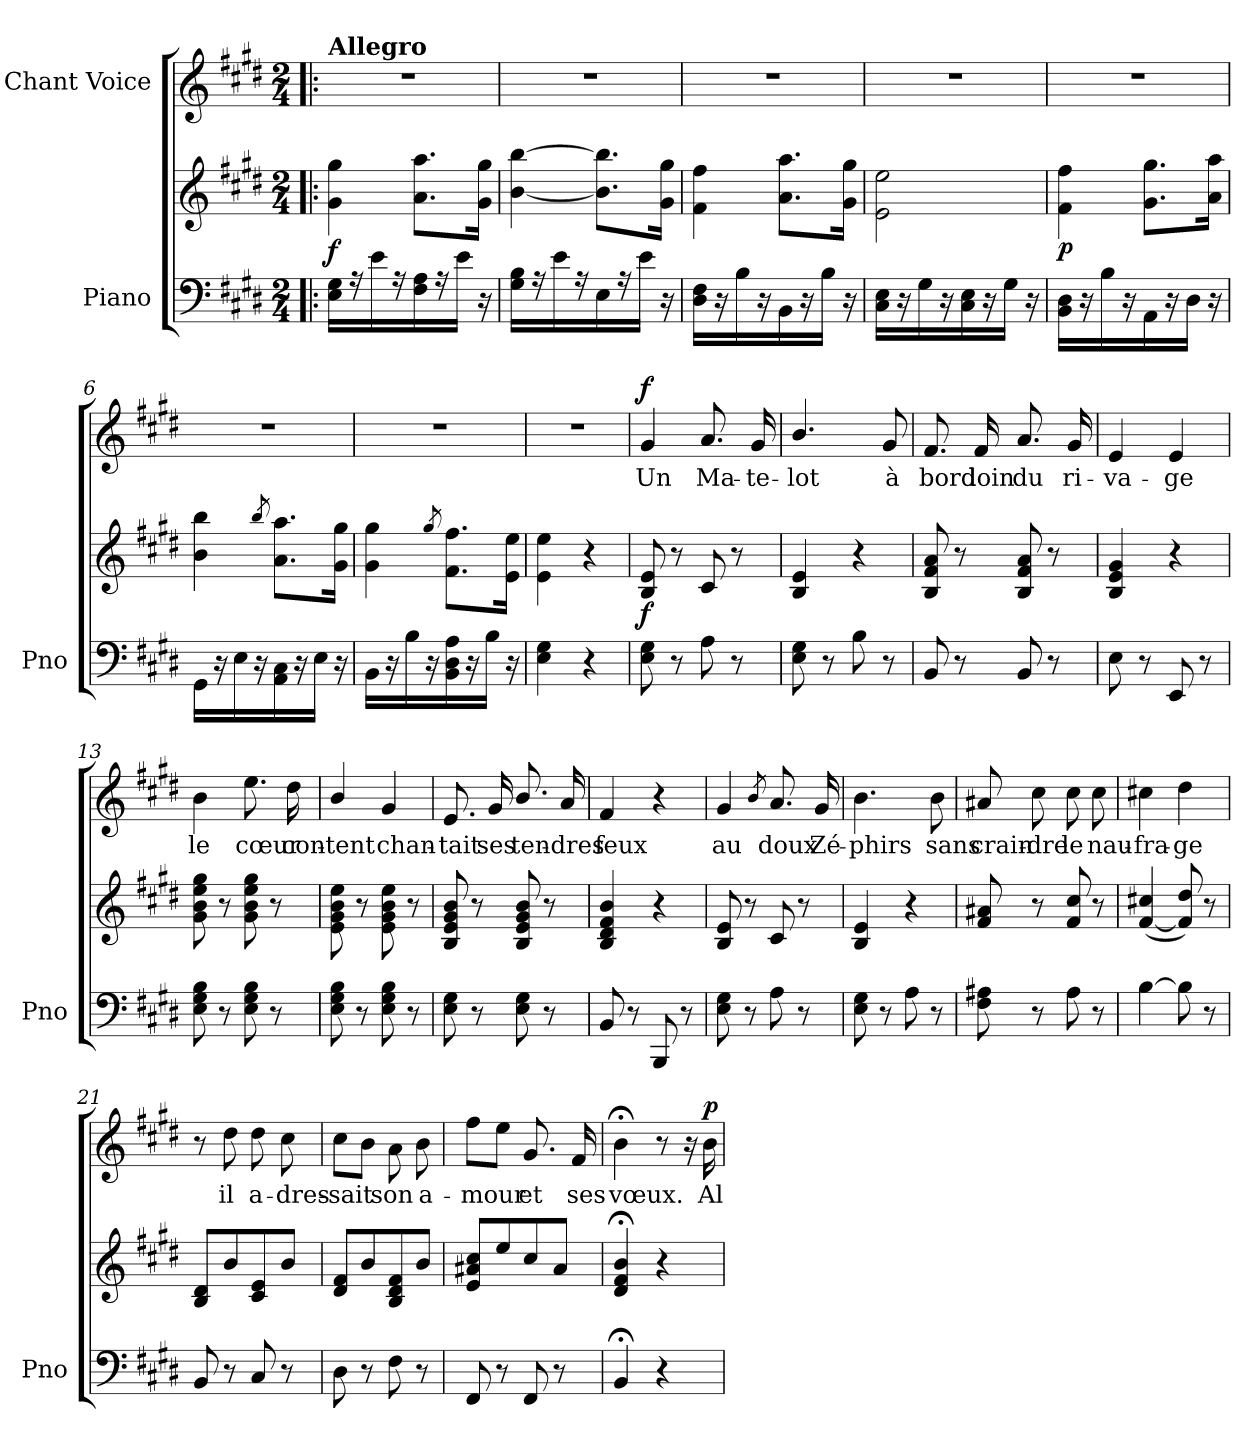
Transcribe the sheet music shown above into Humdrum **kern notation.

**kern	**kern	**dynam	**kern	**text	**dynam
*part2	*part2	*part2	*part1	*part1	*part1
*staff3	*staff2	*staff2/3	*staff1	*staff1	*staff1
*I"Piano	*	*	*I"Chant Voice	*	*
*I'Pno	*	*	*	*	*
*clefF4	*clefG2	*	*clefG2	*	*
*k[f#c#g#d#]	*k[f#c#g#d#]	*	*k[f#c#g#d#]	*	*
*M2/4	*M2/4	*	*M2/4	*	*
=1!|:	=1!|:	=1!|:	=1!|:	=1!|:	=1!|:
!	!	!	!LO:TX:a:B:t=Allegro	!	!
!	!	!LO:DY:b	!	!	!
16E\ 16G#\LL	4g#\ 4gg#\	f	2r	.	.
16r	.	.	.	.	.
16e\	.	.	.	.	.
16r	.	.	.	.	.
16F#\ 16A\	8.a\ 8.aa\L	.	.	.	.
16r	.	.	.	.	.
16e\JJ	.	.	.	.	.
16r	16g#\ 16gg#\Jk	.	.	.	.
=2	=2	=2	=2	=2	=2
16G#\ 16B\LL	[>4b\ [4bb\	.	2r	.	.
16r	.	.	.	.	.
16e\	.	.	.	.	.
16r	.	.	.	.	.
16E\	8.b\] 8.bb\]L	.	.	.	.
16r	.	.	.	.	.
16e\JJ	.	.	.	.	.
16r	16g#\ 16gg#\Jk	.	.	.	.
=3	=3	=3	=3	=3	=3
16D#\ 16F#\LL	4f#\ 4ff#\	.	2r	.	.
16r	.	.	.	.	.
16B\	.	.	.	.	.
16r	.	.	.	.	.
16BB\	8.a\ 8.aa\L	.	.	.	.
16r	.	.	.	.	.
16B\JJ	.	.	.	.	.
16r	16g#\ 16gg#\Jk	.	.	.	.
!!LO:LB:g=z
=4	=4	=4	=4	=4	=4
16C#\ 16E\LL	2e\ 2ee\	.	2r	.	.
16r	.	.	.	.	.
16G#\	.	.	.	.	.
16r	.	.	.	.	.
16C#\ 16E\	.	.	.	.	.
16r	.	.	.	.	.
16G#\JJ	.	.	.	.	.
16r	.	.	.	.	.
=5	=5	=5	=5	=5	=5
!	!	!LO:DY:b	!	!	!
16BB\ 16D#\LL	4f#\ 4ff#\	p	2r	.	.
16r	.	.	.	.	.
16B\	.	.	.	.	.
16r	.	.	.	.	.
16AA\	8.g#\ 8.gg#\L	.	.	.	.
16r	.	.	.	.	.
16D#\JJ	.	.	.	.	.
16r	16a\ 16aa\Jk	.	.	.	.
!!LO:LB:g=z
=6	=6	=6	=6	=6	=6
16GG#\LL	4b\ 4bb\	.	2r	.	.
16r	.	.	.	.	.
16E\	.	.	.	.	.
16r	.	.	.	.	.
.	8qbb/	.	.	.	.
16AA\ 16C#\	8.a\ 8.aa\L	.	.	.	.
16r	.	.	.	.	.
16E\JJ	.	.	.	.	.
16r	16g#\ 16gg#\Jk	.	.	.	.
=7	=7	=7	=7	=7	=7
16BB\LL	4g#\ 4gg#\	.	2r	.	.
16r	.	.	.	.	.
16B\	.	.	.	.	.
16r	.	.	.	.	.
.	8qgg#/	.	.	.	.
16BB\ 16D#\ 16A\	8.f#\ 8.ff#\L	.	.	.	.
16r	.	.	.	.	.
16B\JJ	.	.	.	.	.
16r	16e\ 16ee\Jk	.	.	.	.
=8	=8	=8	=8	=8	=8
4E\ 4G#\	4e\ 4ee\	.	2r	.	.
4r	4r	.	.	.	.
=9	=9	=9	=9	=9	=9
!	!	!LO:DY:b	!	!LO:LY:b	!LO:DY:a
8E\ 8G#\	8B/ 8e/	f	4g#/	Un	f
8r	8r	.	.	.	.
!	!	!	!	!LO:LY:b	!
8A\	8c#/	.	8.a/	Ma-	.
8r	8r	.	.	.	.
!	!	!	!	!LO:LY:b	!
.	.	.	16g#/	-te-	.
=10	=10	=10	=10	=10	=10
!	!	!	!	!LO:LY:b	!
8E\ 8G#\	4B/ 4e/	.	4.b/	-lot	.
8r	.	.	.	.	.
8B\	4r	.	.	.	.
!	!	!	!	!LO:LY:b	!
8r	.	.	8g#/	à	.
!!LO:LB:g=z
=11	=11	=11	=11	=11	=11
!	!	!	!	!LO:LY:b	!
8BB/	8B/ 8f#/ 8a/	.	8.f#/	bord	.
8r	8r	.	.	.	.
!	!	!	!	!LO:LY:b	!
.	.	.	16f#/	loin	.
!	!	!	!	!LO:LY:b	!
8BB/	8B/ 8f#/ 8a/	.	8.a/	du	.
8r	8r	.	.	.	.
!	!	!	!	!LO:LY:b	!
.	.	.	16g#/	ri-	.
=12	=12	=12	=12	=12	=12
!	!	!	!	!LO:LY:b	!
8E\	4B/ 4e/ 4g#/	.	4e/	-va-	.
8r	.	.	.	.	.
!	!	!	!	!LO:LY:b	!
8EE/	4r	.	4e/	-ge	.
8r	.	.	.	.	.
!!LO:LB:g=z
=13	=13	=13	=13	=13	=13
!	!	!	!	!LO:LY:b	!
8E\ 8G#\ 8B\	8g#\ 8b\ 8ee\ 8gg#\	.	4b\	le	.
8r	8r	.	.	.	.
!	!	!	!	!LO:LY:b	!
8E\ 8G#\ 8B\	8g#\ 8b\ 8ee\ 8gg#\	.	8.ee\	cœur	.
8r	8r	.	.	.	.
!	!	!	!	!LO:LY:b	!
.	.	.	16dd#\	con-	.
=14	=14	=14	=14	=14	=14
!	!	!	!	!LO:LY:b	!
8E\ 8G#\ 8B\	8e\ 8g#\ 8b\ 8ee\	.	4b/	-tent	.
8r	8r	.	.	.	.
!	!	!	!	!LO:LY:b	!
8E\ 8G#\ 8B\	8e\ 8g#\ 8b\ 8ee\	.	4g#/	chan-	.
8r	8r	.	.	.	.
=15	=15	=15	=15	=15	=15
!	!	!	!	!LO:LY:b	!
8E\ 8G#\	8B/ 8e/ 8g#/ 8b/	.	8.e/	-tait	.
8r	8r	.	.	.	.
!	!	!	!	!LO:LY:b	!
.	.	.	16g#/	ses	.
!	!	!	!	!LO:LY:b	!
8E\ 8G#\	8B/ 8e/ 8g#/ 8b/	.	8.b/	ten-	.
8r	8r	.	.	.	.
!	!	!	!	!LO:LY:b	!
.	.	.	16a/	-dres	.
=16	=16	=16	=16	=16	=16
!	!	!	!	!LO:LY:b	!
8BB/	4B/ 4d#/ 4f#/ 4b/	.	4f#/	feux	.
8r	.	.	.	.	.
8BBB/	4r	.	4r	.	.
8r	.	.	.	.	.
=17	=17	=17	=17	=17	=17
!	!	!	!	!LO:LY:b	!
8E\ 8G#\	8B/ 8e/	.	4g#/	au	.
8r	8r	.	.	.	.
.	.	.	8qb/	.	.
!	!	!	!	!LO:LY:b	!
8A\	8c#/	.	8.a/	doux	.
8r	8r	.	.	.	.
!	!	!	!	!LO:LY:b	!
.	.	.	16g#/	Zé-	.
=18	=18	=18	=18	=18	=18
!	!	!	!	!LO:LY:b	!
8E\ 8G#\	4B/ 4e/	.	4.b\	-phirs	.
8r	.	.	.	.	.
8A\	4r	.	.	.	.
!	!	!	!	!LO:LY:b	!
8r	.	.	8b\	sans	.
!!LO:PB:g=z
=19	=19	=19	=19	=19	=19
!	!	!	!	!LO:LY:b	!
8F#\ 8A#X\	8f#/ 8a#X/	.	8a#X/	crain-	.
!	!	!	!	!LO:LY:b	!
8r	8r	.	8cc#\	-dre	.
!	!	!	!	!LO:LY:b	!
8A#\	8f#/ 8cc#/	.	8cc#\	le	.
!	!	!	!	!LO:LY:b	!
8r	8r	.	8cc#\	nau-	.
=20	=20	=20	=20	=20	=20
!	!	!	!	!LO:LY:b	!
[4B\	([4f#/ 4cc#X/	.	4cc#X\	-fra-	.
!	!	!	!	!LO:LY:b	!
8B\]	8f#/] 8dd#/)	.	4dd#\	-ge	.
8r	8r	.	.	.	.
=21	=21	=21	=21	=21	=21
8BB/	8B/ 8d#/L	.	8r	.	.
!	!	!	!	!LO:LY:b	!
8r	8b/	.	8dd#\	il	.
!	!	!	!	!LO:LY:b	!
8C#/	8c#/ 8e/	.	8dd#\	a-	.
!	!	!	!	!LO:LY:b	!
8r	8b/J	.	8cc#\	-dres-	.
=22	=22	=22	=22	=22	=22
!	!	!	!	!LO:LY:b	!
8D#\	8d#/ 8f#/L	.	8cc#\L	-sait	.
8r	8b/	.	8b\J	.	.
!	!	!	!	!LO:LY:b	!
8F#\	8B/ 8d#/ 8f#/	.	8a\	son	.
!	!	!	!	!LO:LY:b	!
8r	8b/J	.	8b\	a-	.
=23	=23	=23	=23	=23	=23
!	!	!	!	!LO:LY:b	!
8FF#/	8e/ 8a#X/ 8cc#/L	.	8ff#\L	-mour	.
8r	8ee/	.	8ee\J	.	.
!	!	!	!	!LO:LY:b	!
8FF#/	8cc#/	.	8.g#/	et	.
8r	8a#/J	.	.	.	.
!	!	!	!	!LO:LY:b	!
.	.	.	16f#/	ses	.
=24	=24	=24	=24	=24	=24
!	!	!	!	!LO:LY:b	!
4BB;/	4d#/; 4f#/; 4b/;	.	4b;<\	vœux.	.
4r	4r	.	8r	.	.
.	.	.	16r	.	.
!	!	!	!	!LO:LY:b	!LO:DY:a
.	.	.	16b\	Al-	p
=	=	=	=	=	=
*-	*-	*-	*-	*-	*-
